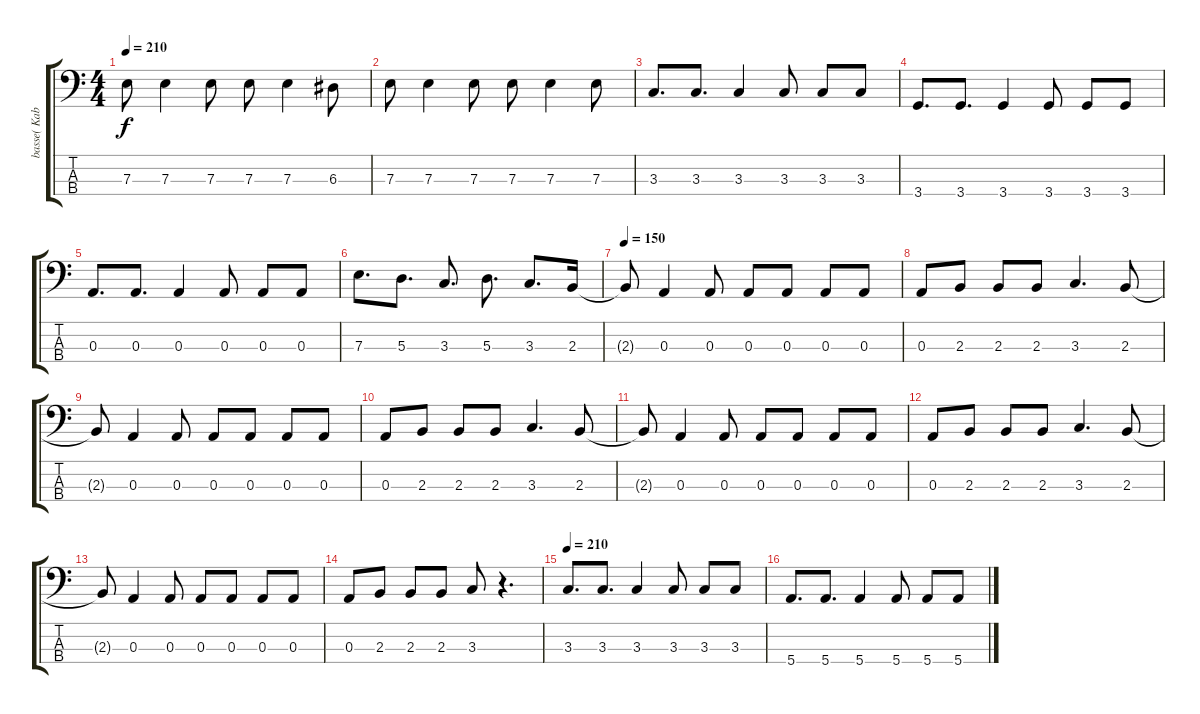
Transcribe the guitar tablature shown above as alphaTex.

\track ("basse( Kabula )" "basse( Kab") {instrument electricbasspick}
\staff {score tabs}
\tuning (G2 D2 A1 E1) {hide}
\ts (4 4)
\tempo 210
\clef f4
\ks c
7.3.8{dy f} 7.3.4 7.3.8 7.3.8 7.3.4 6.3.8 |
7.3.8 7.3.4 7.3.8 7.3.8 7.3.4 7.3.8 |
3.3.8{d} 3.3.8{d} 3.3.4 3.3.8 3.3.8 3.3.8 |
3.4.8{d} 3.4.8{d} 3.4.4 3.4.8 3.4.8 3.4.8 |
0.3.8{d} 0.3.8{d} 0.3.4 0.3.8 0.3.8 0.3.8 |
7.3.8{d} 5.3.8{d} 3.3.8{d} 5.3.8{d} 3.3.8{d} 2.3.16 |
\tempo 150
2.3{t}.8 0.3.4 0.3.8 0.3.8 0.3.8 0.3.8 0.3.8 |
0.3.8 2.3.8 2.3.8 2.3.8 3.3.4{d} 2.3.8 |
2.3{t}.8 0.3.4 0.3.8 0.3.8 0.3.8 0.3.8 0.3.8 |
0.3.8 2.3.8 2.3.8 2.3.8 3.3.4{d} 2.3.8 |
2.3{t}.8 0.3.4 0.3.8 0.3.8 0.3.8 0.3.8 0.3.8 |
0.3.8 2.3.8 2.3.8 2.3.8 3.3.4{d} 2.3.8 |
2.3{t}.8 0.3.4 0.3.8 0.3.8 0.3.8 0.3.8 0.3.8 |
0.3.8 2.3.8 2.3.8 2.3.8 3.3.8 r.4{d} |
\tempo 210
3.3.8{d} 3.3.8{d} 3.3.4 3.3.8 3.3.8 3.3.8 |
5.4.8{d} 5.4.8{d} 5.4.4 5.4.8 5.4.8 5.4.8
